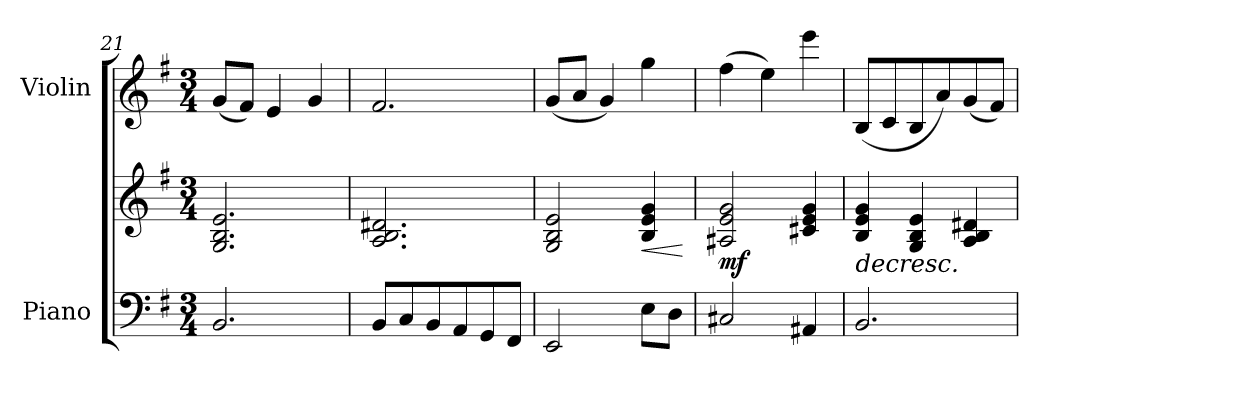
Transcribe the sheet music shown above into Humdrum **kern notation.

**kern	**kern	**dynam	**kern	**dynam
*part2	*part2	*part2	*part1	*part1
*staff3	*staff2	*staff2/3	*staff1	*staff1
*I"Piano	*	*	*I"Violin	*
*I'Pno	*	*	*I'Vln	*
*clefF4	*clefG2	*	*clefG2	*
*k[f#]	*k[f#]	*	*k[f#]	*
*M3/4	*M3/4	*	*M3/4	*
=21	=21	=21	=21	=21
2.BB/	2.G/ 2.B/ 2.e/	.	(8g/L	.
.	.	.	8f#/J)	.
.	.	.	4e/	.
.	.	.	4g/	.
=22	=22	=22	=22	=22
8BB/L	2.A/ 2.B/ 2.d#X/	.	2.f#/	.
8C/	.	.	.	.
8BB/	.	.	.	.
8AA/	.	.	.	.
8GG/	.	.	.	.
8FF#/J	.	.	.	.
=23	=23	=23	=23	=23
2EE/	2G/ 2B/ 2e/	.	(8g/L	.
.	.	.	8a/J	.
.	.	.	4g/)	.
!	!	!LO:HP:b	!	!
8E\L	4B/ 4e/ 4g/	<	4gg\	.
8D\J	.	.	.	.
.	.	[	.	.
=24	=24	=24	=24	=24
!	!	!LO:DY:b	!	!
2C#X/	2A#X/ 2e/ 2g/	mf	(4ff#\	.
.	.	.	4ee\)	.
4AA#X/	4c#X/ 4e/ 4g/	.	4eee\	.
!!LO:PB:g=z
=25	=25	=25	=25	=25
!	!	!LO:HP:b	!	!
2.BB/	4B/ 4e/ 4g/	>	(8B/L	.
.	.	.	8c/	.
.	4G/ 4B/ 4e/	.	8B/	.
.	.	.	8a/)	.
!	!	!LO:DY:a	!	!LO:DY:a
.	4A/ 4B/ 4d#X/	other-dynamics	(8g/	other-dynamics
.	.	.	8f#/J)	.
.	.	]	.	.
=	=	=	=	=
*-	*-	*-	*-	*-
